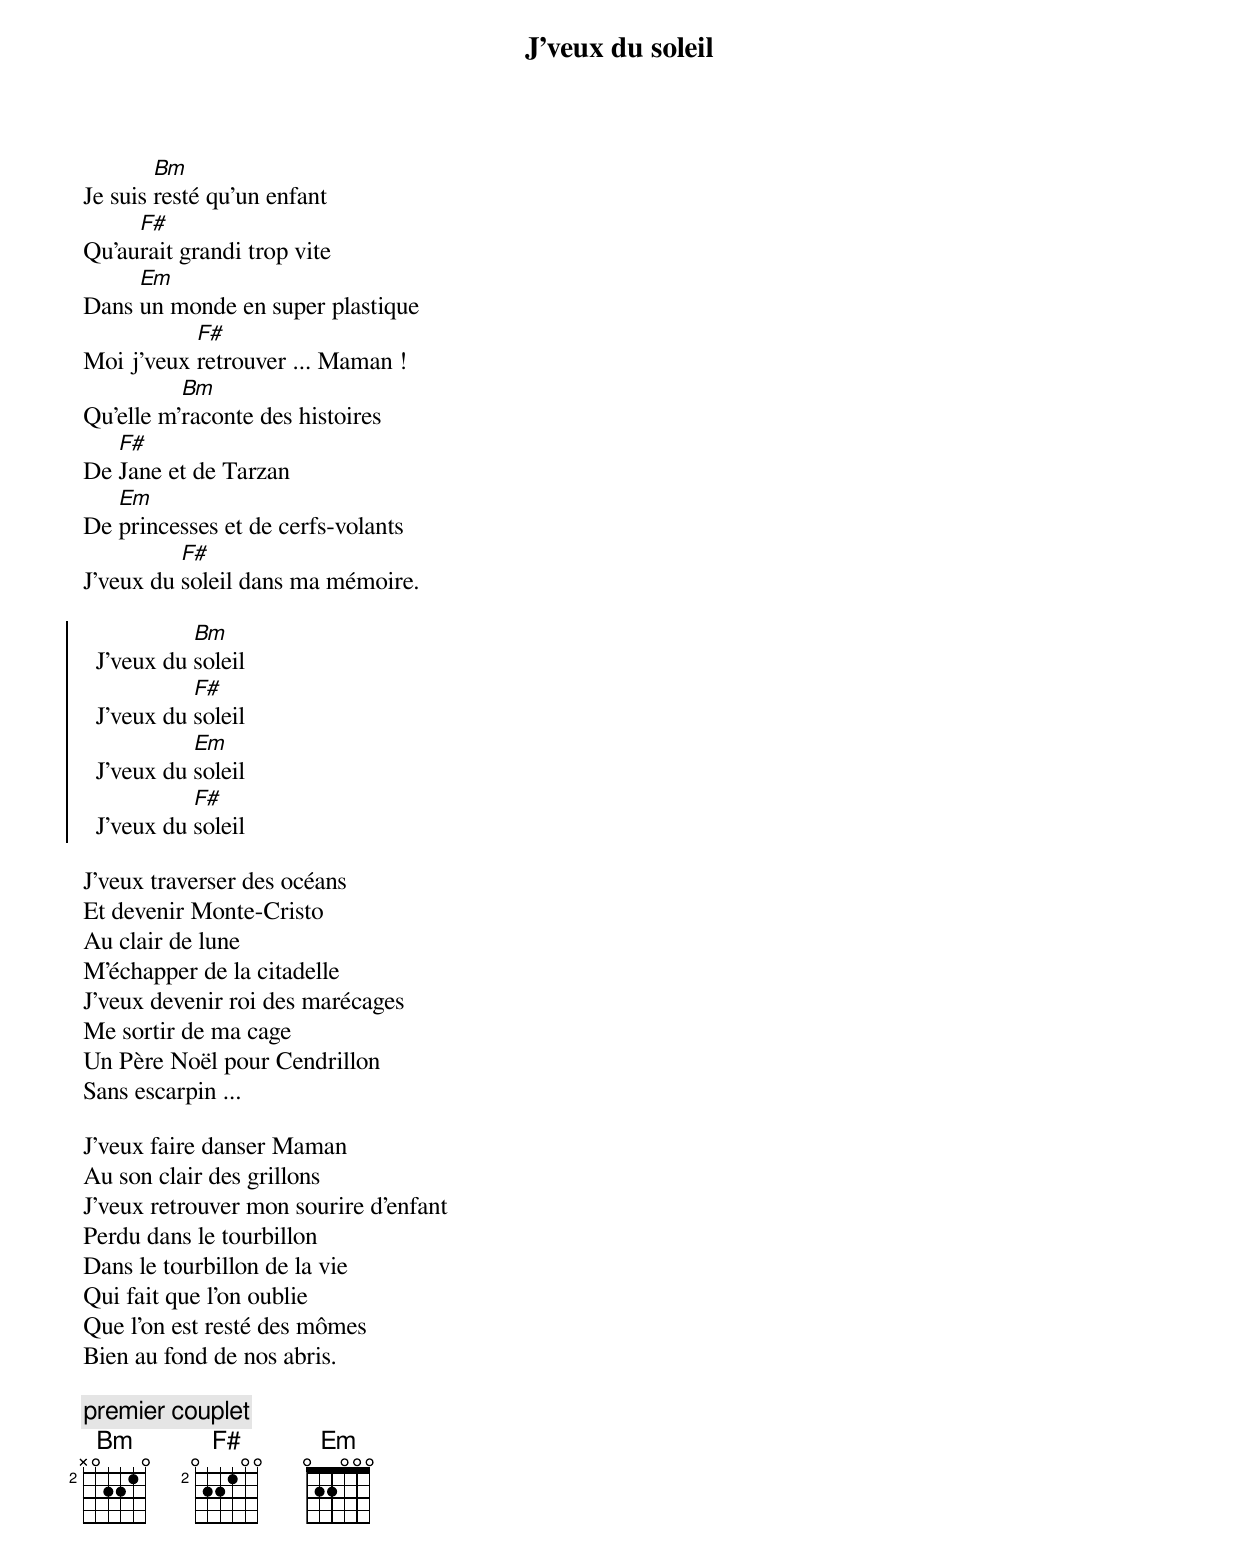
{title: J'veux du soleil}
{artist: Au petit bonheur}
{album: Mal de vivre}
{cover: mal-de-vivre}
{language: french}
{columns: 2}
{define: Bm base-fret 2 frets X 0 2 2 1 0}
{define: F# base-fret 2 frets 0 2 2 1 0 0}
{define: Em frets 0 2 2 0 0 0}

Je suis [Bm]resté qu'un enfant
Qu'au[F#]rait grandi trop vite
Dans [Em]un monde en super plastique
Moi j'veux [F#]retrouver ... Maman !
Qu'elle m'[Bm]raconte des histoires
De [F#]Jane et de Tarzan
De [Em]princesses et de cerfs-volants
J'veux du [F#]soleil dans ma mémoire.

{start_of_chorus}
  J'veux du [Bm]soleil
  J'veux du [F#]soleil
  J'veux du [Em]soleil
  J'veux du [F#]soleil
{end_of_chorus}

J'veux traverser des océans
Et devenir Monte-Cristo
Au clair de lune
M'échapper de la citadelle
J'veux devenir roi des marécages
Me sortir de ma cage
Un Père Noël pour Cendrillon
Sans escarpin ...

J'veux faire danser Maman
Au son clair des grillons
J'veux retrouver mon sourire d'enfant
Perdu dans le tourbillon
Dans le tourbillon de la vie
Qui fait que l'on oublie
Que l'on est resté des mômes
Bien au fond de nos abris.

{comment: premier couplet}
